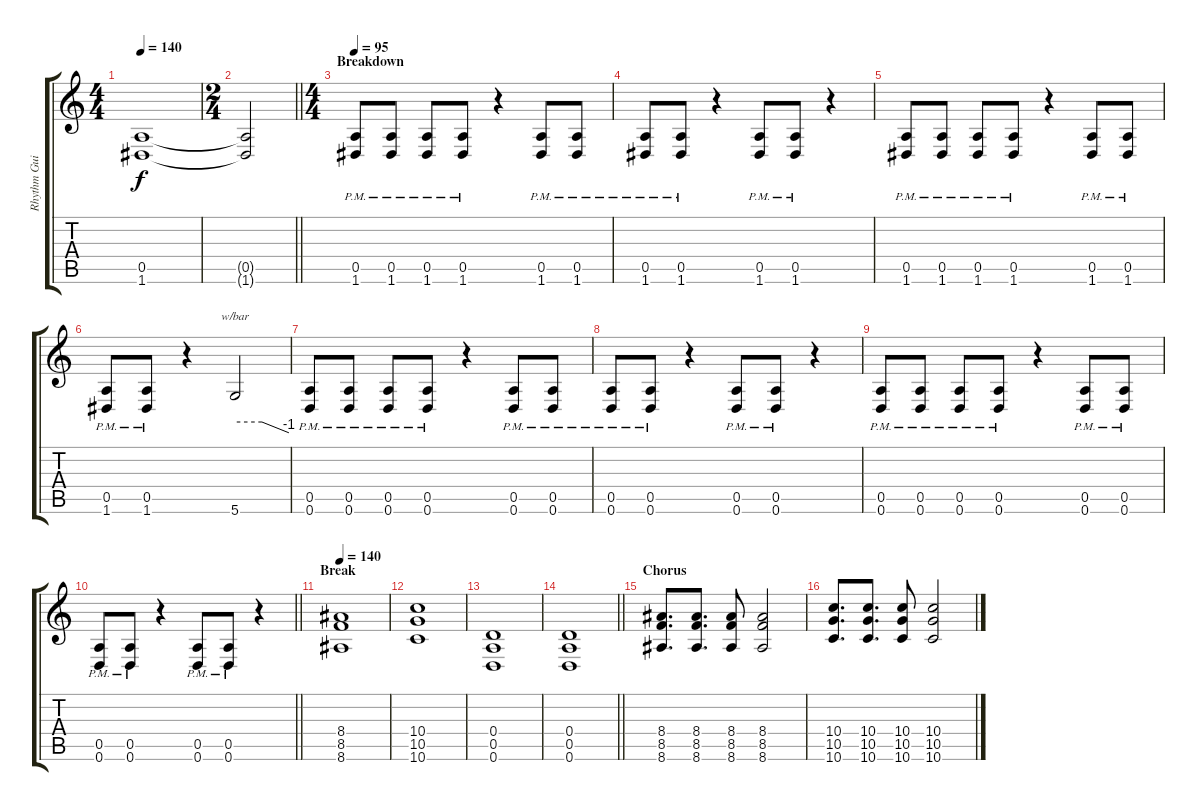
\track ("Rhythm Guitar" "Rhythm Gui") {instrument distortionguitar}
\staff {score tabs}
\tuning (E4 B3 G3 D3 A2 D2) {hide}
\ts (4 4)
\tempo 140
\clef g2
\ks c
(0.5{t} 1.6{t}).1{dy f} |
\ts (2 4)
\barLineRight lightlight
(0.5{t} 1.6{t}).2 |
\ts (4 4)
\section ("" "Breakdown")
\tempo 95
(0.5{pm} 1.6{pm}).8 (0.5{pm} 1.6{pm}).8 (0.5{pm} 1.6{pm}).8 (0.5{pm} 1.6{pm}).8 r.4 (0.5{pm} 1.6{pm}).8 (0.5{pm} 1.6{pm}).8 |
(0.5{pm} 1.6{pm}).8 (0.5{pm} 1.6{pm}).8 r.4 (0.5{pm} 1.6{pm}).8 (0.5{pm} 1.6{pm}).8 r.4 |
(0.5{pm} 1.6{pm}).8 (0.5{pm} 1.6{pm}).8 (0.5{pm} 1.6{pm}).8 (0.5{pm} 1.6{pm}).8 r.4 (0.5{pm} 1.6{pm}).8 (0.5{pm} 1.6{pm}).8 |
(0.5{pm} 1.6{pm}).8 (0.5{pm} 1.6{pm}).8 r.4 5.6.2{tbe (custom default 0 0 30 0 60 -4)} |
(0.5{pm} 0.6{pm}).8 (0.5{pm} 0.6{pm}).8 (0.5{pm} 0.6{pm}).8 (0.5{pm} 0.6{pm}).8 r.4 (0.5{pm} 0.6{pm}).8 (0.5{pm} 0.6{pm}).8 |
(0.5{pm} 0.6{pm}).8 (0.5{pm} 0.6{pm}).8 r.4 (0.5{pm} 0.6{pm}).8 (0.5{pm} 0.6{pm}).8 r.4 |
(0.5{pm} 0.6{pm}).8 (0.5{pm} 0.6{pm}).8 (0.5{pm} 0.6{pm}).8 (0.5{pm} 0.6{pm}).8 r.4 (0.5{pm} 0.6{pm}).8 (0.5{pm} 0.6{pm}).8 |
\barLineRight lightlight
(0.5{pm} 0.6{pm}).8 (0.5{pm} 0.6{pm}).8 r.4 (0.5{pm} 0.6{pm}).8 (0.5{pm} 0.6{pm}).8 r.4 |
\section ("" "Break")
\tempo 140
(8.4 8.5 8.6).1{balance 8 instrument electricguitarjazz} |
(10.4 10.5 10.6).1 |
(0.4 0.5 0.6).1 |
\barLineRight lightlight
(0.4 0.5 0.6).1 |
\section ("" "Chorus")
(8.4 8.5 8.6).8{d instrument distortionguitar} (8.4 8.5 8.6).8{d} (8.4 8.5 8.6).8 (8.4 8.5 8.6).2 |
(10.4 10.5 10.6).8{d} (10.4 10.5 10.6).8{d} (10.4 10.5 10.6).8 (10.4 10.5 10.6).2
